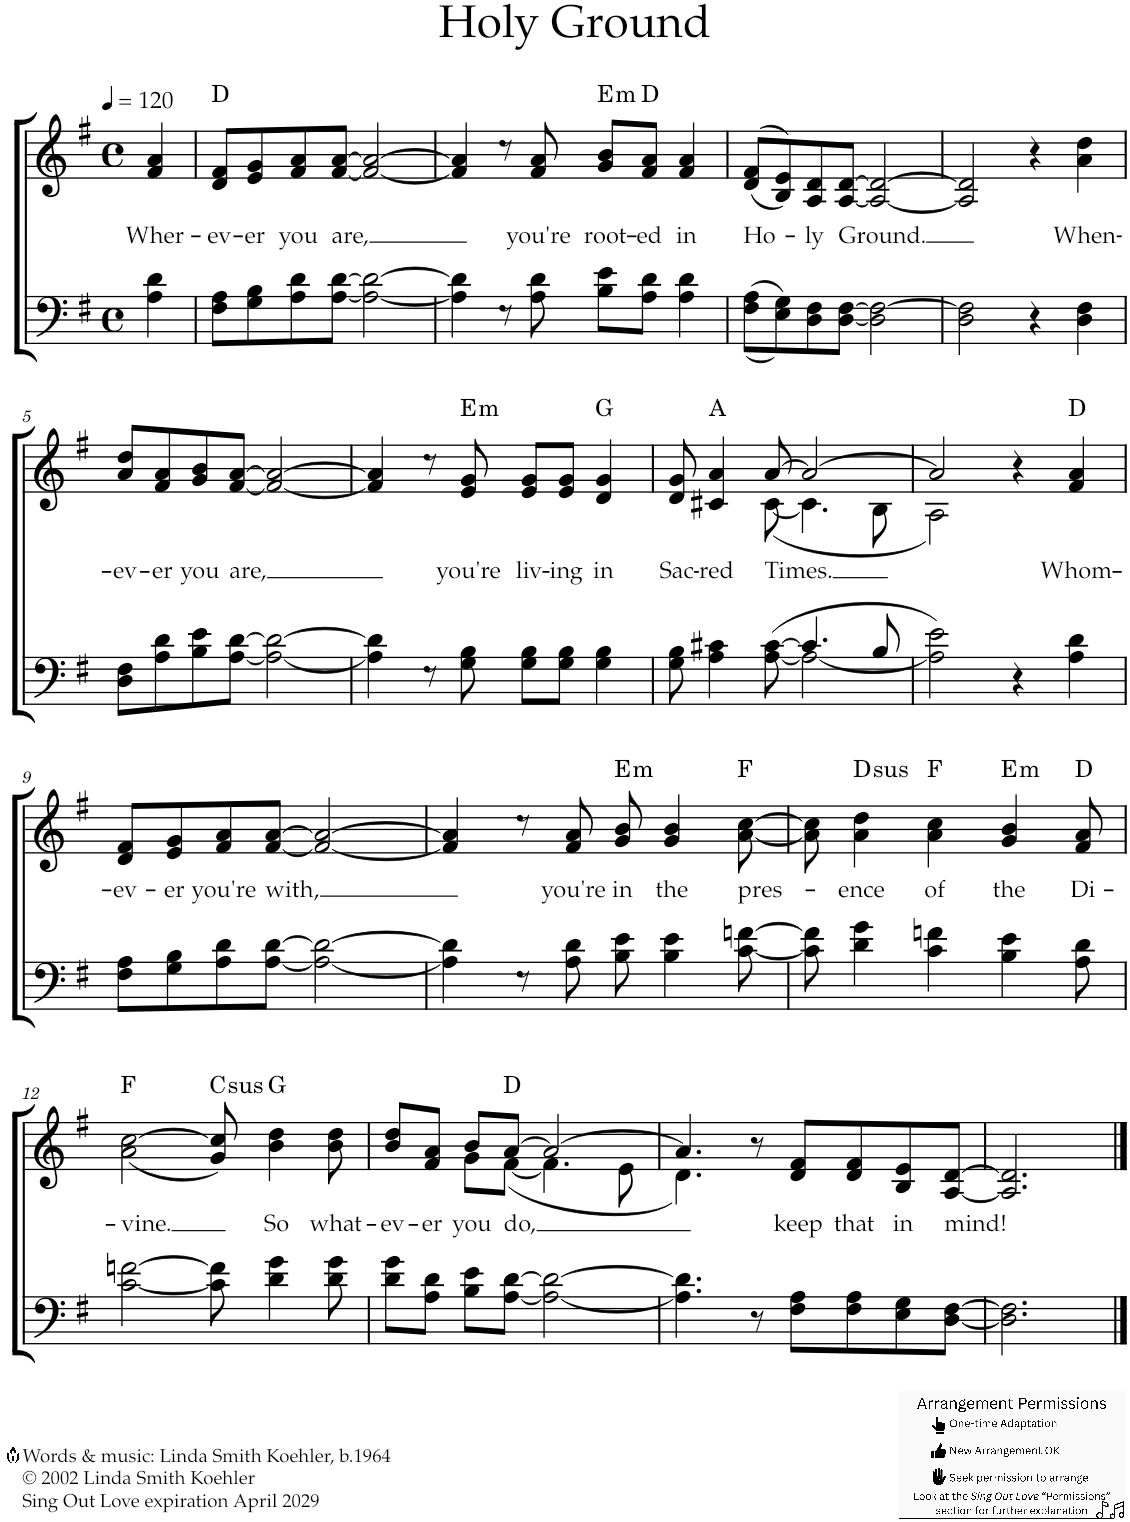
**kern	**kern	**text	**harte
*part2	*part1	*part1	*part1
*staff2	*staff1	*staff1	*
*I"Voice	*I"Voice	*	*
*I'V	*I'V	*	*
*clefF4	*clefG2	*	*
*k[f#]	*k[f#]	*	*
*M4/4	*M4/4	*	*
*met(c)	*met(c)	*	*
*MM120	*MM120	*	*
=	=	=	=
!	!	!LO:LY:b	!
4A\ 4d\	4f#/ 4a/	Wher-	.
=1	=1	=1	=1
!	!	!LO:LY:b	!
8F#\ 8A\L	8d/ 8f#/L	-ev-	D:maj
!	!	!LO:LY:b	!
8G\ 8B\	8e/ 8g/	-er	.
!	!	!LO:LY:b	!
8A\ 8d\	8f#/ 8a/	you	.
!	!	!LO:LY:b	!
[<8A\ [>8d\J	[<8f#/ [>8a/J	are,	.
2A\_ 2d\_	2f#/_ 2a/_	.	.
=2	=2	=2	=2
4A\] 4d\]	4f#/] 4a/]	.	.
8rE	8rcc	.	.
!	!	!LO:LY:b	!
8A\ 8d\	8f#/ 8a/	you're	.
!	!	!LO:LY:b	!LO:H:kt=m
8B\ 8e\L	8g/ 8b/L	root-	E:min
!	!	!LO:LY:b	!
8A\ 8d\J	8f#/ 8a/J	-ed	D:maj
!	!	!LO:LY:b	!
4A\ 4d\	4f#/ 4a/	in	.
=3	=3	=3	=3
!	!	!LO:LY:b	!
(<(8F#\ 8A\L	(<(>8d/ 8f#/L	Ho-	.
8E\ 8G\))	8B/ 8e/))	.	.
!	!	!LO:LY:b	!
8D\ 8F#\	8A/ 8d/	-ly	.
!	!	!LO:LY:b	!
[<8D\ [>8F#\J	[<8A/ [>8d/J	Ground.	.
2D\] 2F#\_	2A/_ 2d/_	.	.
=4	=4	=4	=4
2D\ 2F#\]	2A/] 2d/]	.	.
4r	4r	.	.
!	!	!LO:LY:b	!
4D\ 4F#\	4a\ 4dd\	When-	.
!!LO:LB:g=z
=5	=5	=5	=5
!	!	!LO:LY:b	!
8D\ 8F#\L	8a/ 8dd/L	-ev-	.
!	!	!LO:LY:b	!
8A\ 8d\	8f#/ 8a/	-er	.
!	!	!LO:LY:b	!
8B\ 8e\	8g/ 8b/	you	.
!	!	!LO:LY:b	!
[<8A\ [>8d\J	[<8f#/ [>8a/J	are,	.
2A\_ 2d\_	2f#/_ 2a/_	.	.
=6	=6	=6	=6
4A\] 4d\]	4f#/] 4a/]	.	.
8rE	8rcc	.	.
!	!	!LO:LY:b	!LO:H:kt=m
8G\ 8B\	8e/ 8g/	you're	E:min
!	!	!LO:LY:b	!
8G\ 8B\L	8e/ 8g/L	liv-	.
!	!	!LO:LY:b	!
8G\ 8B\J	8e/ 8g/J	-ing	.
!	!	!LO:LY:b	!
4G\ 4B\	4d/ 4g/	in	G:maj
=7	=7	=7	=7
*^	*	*	*
!	!	!	!LO:LY:b	!
*	*	*^	*	*
8G\ 8B\	2ryy	8d/ 8g/	4.ryy	Sac-	.
!	!	!	!	!LO:LY:b	!
4A\ 4c#X\	.	4c#X/ 4a/	.	-red	A:maj
!	!	!	!	!LO:LY:b	!
([8A\ [8c#\	.	[8a/	([8c#\	Times.	.
4.c#/]	2A\_	2a/_	4.c#\]	.	.
8B/	.	.	8B\	.	.
*v	*v	*	*	*	*
=8	=8	=8	=8	=8
2A\] 2e\)	2a/]	2A\)	.	.
4r	4r	2ryy	.	.
!	!	!	!LO:LY:b	!
4A\ 4d\	4f#/ 4a/	.	Whom-	D:maj
*	*v	*v	*	*
!!LO:LB:g=z
=9	=9	=9	=9
!	!	!LO:LY:b	!
8F#\ 8A\L	8d/ 8f#/L	-ev-	.
!	!	!LO:LY:b	!
8G\ 8B\	8e/ 8g/	-er	.
!	!	!LO:LY:b	!
8A\ 8d\	8f#/ 8a/	you're	.
!	!	!LO:LY:b	!
[<8A\ [>8d\J	[<8f#/ [>8a/J	with,	.
2A\_ 2d\_	2f#/_ 2a/_	.	.
=10	=10	=10	=10
4A\] 4d\]	4f#/] 4a/]	.	.
8rE	8rcc	.	.
!	!	!LO:LY:b	!
8A\ 8d\	8f#/ 8a/	you're	.
!	!	!LO:LY:b	!LO:H:kt=m
8B\ 8e\	8g/ 8b/	in	E:min
!	!	!LO:LY:b	!
4B\ 4e\	4g/ 4b/	the	.
!	!	!LO:LY:b	!
[<8c\ [>8fn\	[<8a\ [>8cc\	pres-	F:maj
=11	=11	=11	=11
8c\] 8f\]	8a\] 8cc\]	.	.
!	!	!LO:LY:b	!LO:H:kt=sus
4d\ 4g\	4a\ 4dd\	-ence	D:sus4
!	!	!LO:LY:b	!
4c\ 4fn\	4a\ 4cc\	of	F:maj
!	!	!LO:LY:b	!LO:H:kt=m
4B\ 4e\	4g/ 4b/	the	E:min
!	!	!LO:LY:b	!
8A\ 8d\	8f#/ 8a/	Di-	D:maj
!!LO:LB:g=z
=12	=12	=12	=12
!	!	!LO:LY:b	!
[<2c\ [>2fn\	(<2a\ [>2cc\	-vine.	F:maj
!	!	!	!LO:H:kt=sus
8c\] 8f\]	8g/ 8cc/])	.	C:sus4
!	!	!LO:LY:b	!
4d\ 4g\	4b\ 4dd\	So	G:maj
!	!	!LO:LY:b	!
8d\ 8g\	8b\ 8dd\	what-	.
=13	=13	=13	=13
!	!	!LO:LY:b	!
*	*^	*	*
8d\ 8g\L	8b/ 8dd/L	4ryy	-ev-	.
!	!	!	!LO:LY:b	!
8A\ 8d\J	8f#/ 8a/J	.	-er	.
!	!	!	!LO:LY:b	!
8B\ 8e\L	8b/L	8g\L	you	.
!	!	!	!LO:LY:b	!
[8A\ [8d\J	[8a/J	([8f#\J	do,	D:maj
2A\_ 2d\_	2a/_	4.f#\]	.	.
.	.	8e\	.	.
=14	=14	=14	=14	=14
4.A\] 4.d\]	4.a/]	4.d\)	.	.
8r	8r	2ryy	.	.
!	!	!	!LO:LY:b	!
8F#\ 8A\L	8d/ 8f#/L	.	keep	.
!	!	!	!LO:LY:b	!
8F#\ 8A\	8d/ 8f#/	.	that	.
!	!	!	!LO:LY:b	!
8E\ 8G\	8B/ 8e/	.	in	.
!	!	!	!LO:LY:b	!
[<8D\ [>8F#\J	[<8A/ [>8d/J	8ryy	mind!	.
*	*v	*v	*	*
=15	=15	=15	=15
2.D\] 2.F#\]	2.A/] 2.d/]	.	.
==	==	==	==
*-	*-	*-	*-
